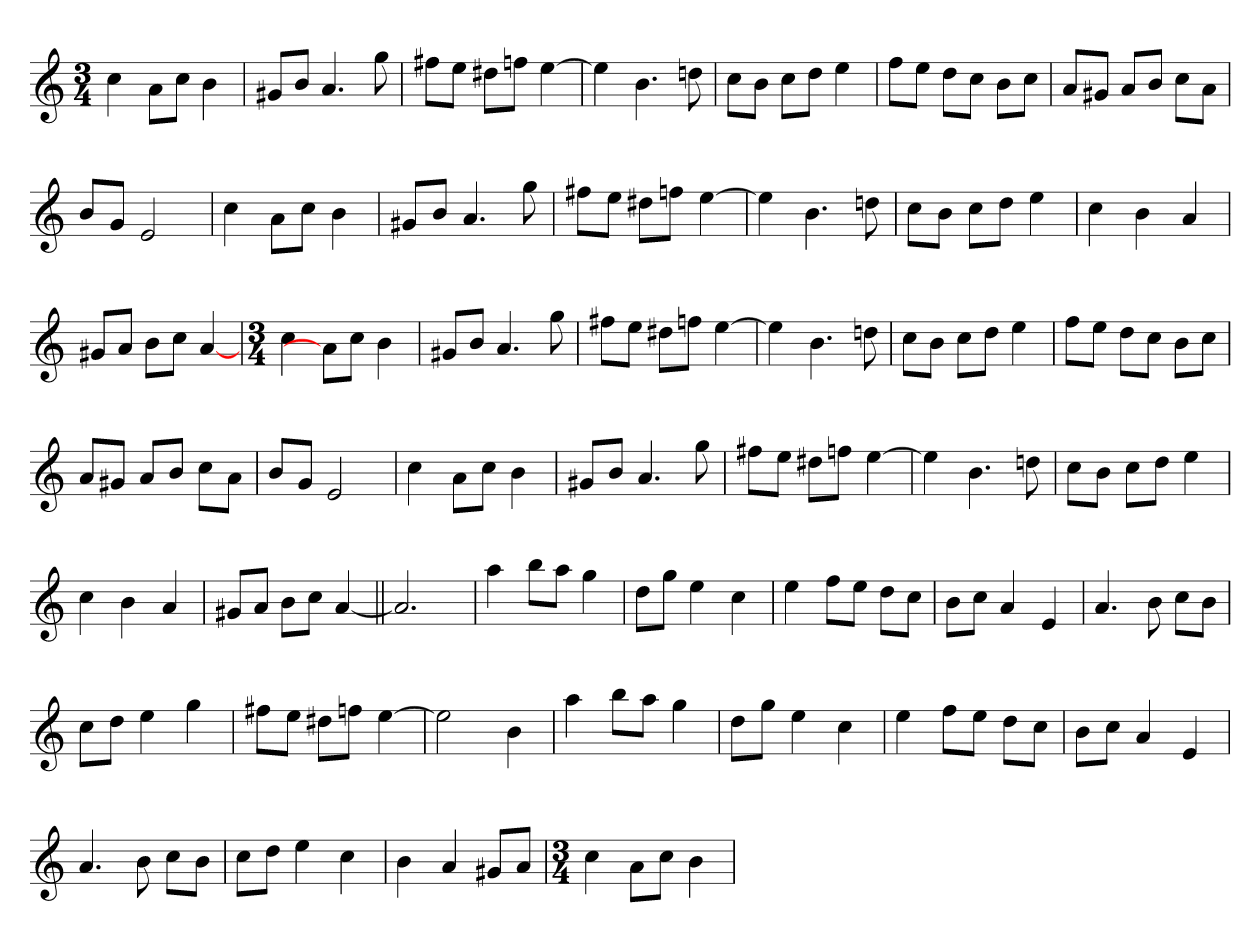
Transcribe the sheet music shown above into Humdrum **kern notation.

**kern
*part1
*staff1
*clefG2
*k[]
*M3/4
=1
4cc
8aL
8ccJ
4b
=
8g#XL
8bJ
4.a
8gg
=
8ff#XL
8eeJ
8dd#XL
8ffnJ
[4ee
=
4ee]
4.b
8ddn
=
8ccL
8bJ
8ccL
8ddJ
4ee
=
8ffL
8eeJ
8ddL
8ccJ
8bL
8ccJ
=
8aL
8g#XJ
8aL
8bJ
8ccL
8aJ
=
8bL
8gJ
2e
=
4cc
8aL
8ccJ
4b
=
8g#XL
8bJ
4.a
8gg
=
8ff#XL
8eeJ
8dd#XL
8ffnJ
[4ee
=
4ee]
4.b
8ddn
=
8ccL
8bJ
8ccL
8ddJ
4ee
=
4cc
4b
4a
=
8g#XL
8aJ
8bL
8ccJ
[4a
=
*M3/4
4cc
8aL]
8ccJ
4b
=
8g#XL
8bJ
4.a
8gg
=
8ff#XL
8eeJ
8dd#XL
8ffnJ
[4ee
=
4ee]
4.b
8ddn
=
8ccL
8bJ
8ccL
8ddJ
4ee
=
8ffL
8eeJ
8ddL
8ccJ
8bL
8ccJ
=
8aL
8g#XJ
8aL
8bJ
8ccL
8aJ
=
8bL
8gJ
2e
=
4cc
8aL
8ccJ
4b
=
8g#XL
8bJ
4.a
8gg
=
8ff#XL
8eeJ
8dd#XL
8ffnJ
[4ee
=
4ee]
4.b
8ddn
=
8ccL
8bJ
8ccL
8ddJ
4ee
=
4cc
4b
4a
=
8g#XL
8aJ
8bL
8ccJ
[4a
=||
2.a]
=
4aa
8bbL
8aaJ
4gg
=
8ddL
8ggJ
4ee
4cc
=
4ee
8ffL
8eeJ
8ddL
8ccJ
=
8bL
8ccJ
4a
4e
=
4.a
8b
8ccL
8bJ
=
8ccL
8ddJ
4ee
4gg
=
8ff#XL
8eeJ
8dd#XL
8ffnJ
[4ee
=
2ee]
4b
=
4aa
8bbL
8aaJ
4gg
=
8ddL
8ggJ
4ee
4cc
=
4ee
8ffL
8eeJ
8ddL
8ccJ
=
8bL
8ccJ
4a
4e
=
4.a
8b
8ccL
8bJ
=
8ccL
8ddJ
4ee
4cc
=
4b
4a
8g#XL
8aJ
=
*M3/4
4cc
8aL
8ccJ
4b
=
*-
